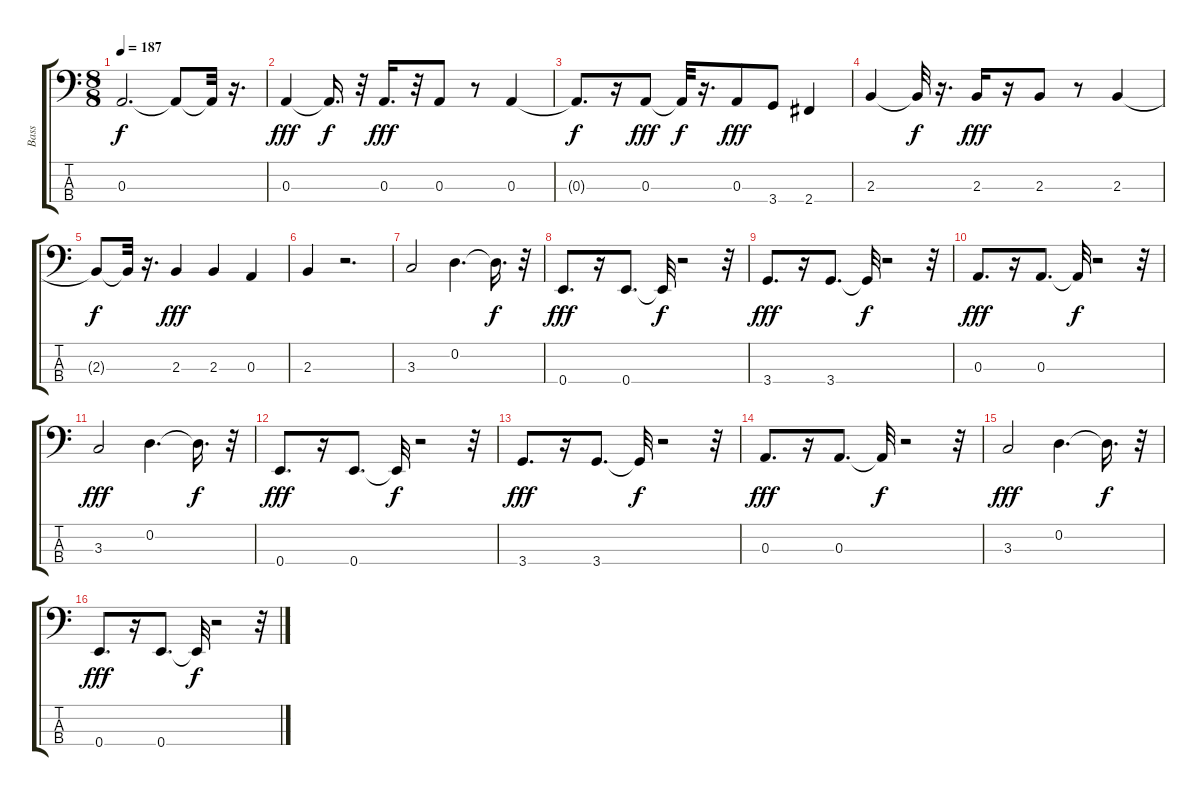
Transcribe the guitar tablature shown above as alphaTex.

\track ("Bass" "Bass") {instrument electricbassfinger}
\staff {score tabs}
\tuning (G2 D2 A1 E1) {hide}
\ts (8 8)
\tempo 187
\clef f4
\ks c
0.3{t}.2{d dy f} 0.3{t}.8 0.3{t}.32 r.16{d} |
0.3.4{dy fff} 0.3{t}.16{d dy f} r.32 0.3.16{d dy fff} r.32 0.3.8 r.8 0.3.4 |
0.3{t}.8{d dy f} r.16 0.3.8{dy fff} 0.3{t}.32{dy f} r.16{d} 0.3.8{dy fff} 3.4.8 2.4.4 |
2.3.4 2.3{t}.32{dy f} r.16{d} 2.3.16{dy fff} r.16 2.3.8 r.8 2.3.4 |
2.3{t}.8{dy f} 2.3{t}.32 r.16{d} 2.3.4{dy fff} 2.3.4 0.3.4 |
2.3.4 r.2{d} |
3.3.2 0.2.4{d} 0.2{t}.16{d dy f} r.32 |
0.4.8{d dy fff} r.16 0.4.8{d} 0.4{t}.32{dy f} r.2 r.32 |
3.4.8{d dy fff} r.16 3.4.8{d} 3.4{t}.32{dy f} r.2 r.32 |
0.3.8{d dy fff} r.16 0.3.8{d} 0.3{t}.32{dy f} r.2 r.32 |
3.3.2{dy fff} 0.2.4{d} 0.2{t}.16{d dy f} r.32 |
0.4.8{d dy fff} r.16 0.4.8{d} 0.4{t}.32{dy f} r.2 r.32 |
3.4.8{d dy fff} r.16 3.4.8{d} 3.4{t}.32{dy f} r.2 r.32 |
0.3.8{d dy fff} r.16 0.3.8{d} 0.3{t}.32{dy f} r.2 r.32 |
3.3.2{dy fff} 0.2.4{d} 0.2{t}.16{d dy f} r.32 |
0.4.8{d dy fff} r.16 0.4.8{d} 0.4{t}.32{dy f} r.2 r.32
